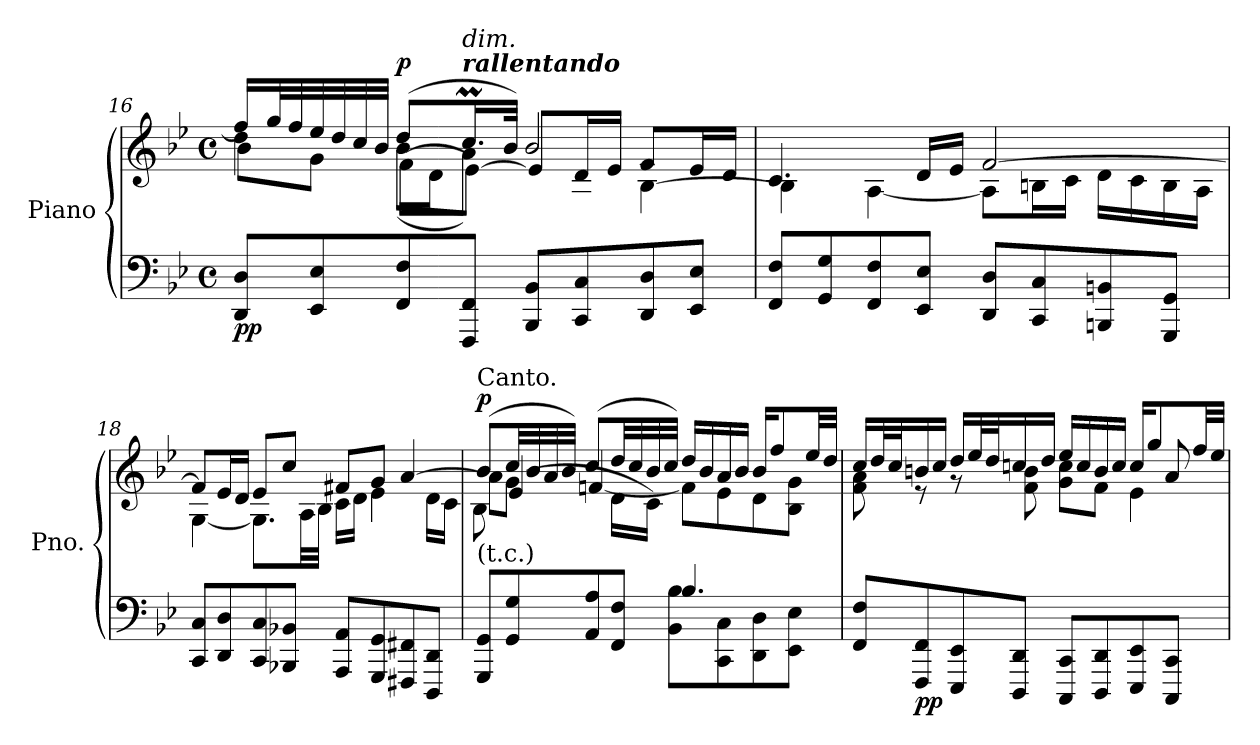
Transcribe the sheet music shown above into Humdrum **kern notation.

**kern	**kern	**dynam
*part1	*part1	*part1
*staff2	*staff1	*staff1/2
*I"Piano	*	*
*I'Pno.	*	*
!!LO:LB:g=z
*clefF4	*clefG2	*
*k[b-e-]	*k[b-e-]	*
*M4/4	*M4/4	*
*met(c)	*met(c)	*
=16	=16	=16
*	*^	*
*	*	*^	*
!	!	!	!	!LO:DY:b=2
8DD/ 8D/L	16ff/LL]	4dd\	8b-\L	pp
.	32gg/L	.	.	.
.	32ff/	.	.	.
8EE-/ 8E-/	32ee-/	.	8g\J	.
.	32dd/	.	.	.
.	32cc/	.	.	.
.	32b-/JJJ	.	.	.
!	!	!	!	!LO:DY:a
8FF/ 8F/	(>8dd/L	(>8b-\L	(<16f\LL	p
.	.	.	16d\J	.
!	!LO:TX:a:Bi:t=rallentando	!	!	!
!	!LO:TX:a:i:t=dim.	!	!	!
8FFF/ 8FF/J	16.ccM/L	8a\J)	[8e-\J)	.
.	32b-/JJk)	.	.	.
!	!	!	!LO:N:head=open	!
8BBB-/ 8BB-/L	2b-/	8e-/L]	8b-\Lyy	.
8CC/ 8C/	.	16d/L	8A\J	.
.	.	16e-/JJ	.	.
8DD/ 8D/	.	8f/L	[4B-~\	.
8EE-/ 8E-/J	.	16e-/L	.	.
.	.	16d/JJ	.	.
*	*	*v	*v	*
=17	=17	=17	=17
8FF/ 8F/L	4.c/	4B-\]	.
8GG/ 8G/	.	.	.
8FF/ 8F/	.	[4A\	.
8EE-/ 8E-/J	16d/LL	.	.
.	16e-/JJ	.	.
8DD/ 8D/L	[2f/	8A\L]	.
8CC/ 8C/	.	16Bn\L	.
.	.	16c\JJ	.
8BBBn/ 8BBn/	.	16d\LL	.
.	.	16c\	.
8GGG/ 8GG/J	.	16B\	.
.	.	16A\JJ	.
=18	=18	=18	=18
8CC/ 8C/L	8f/L]	[4G\	.
8DD/ 8D/	16e-/L	.	.
.	16d/JJ	.	.
8CC/ 8C/	8e-/L	8.G\L]	.
8BBB-X/ 8BB-X/J	8cc/J	.	.
.	.	32A\LL	.
.	.	32B-\JJJ	.
8AAA/ 8AA/L	8f#X/L	16c\LL	.
.	.	16d\JJ	.
8GGG/ 8GG/	8g/J	4e-\	.
8FFF#X/ 8FF#X/	[4a/	.	.
8DDD/ 8DD/J	.	16d\LL	.
.	.	16c\JJ	.
*	*v	*v	*
!!LO:LB:g=z
=19	=19	=19
*	*MM34	*
*^	*^	*
*	*	*	*^	*
!	!	!LO:TX:b:t=(t.c.)	!	!	!
!	!	!LO:TX:a:t=Canto.	!	!	!
!	!	!	!	!	!LO:DY:a
2ryy	8GGG/ 8GG/L	(>8b-/L	8a\L]	8B-\	p
.	8GG/ 8G/	32cc/LL	8g\J	(<4e-/	.
.	.	32b-/	.	.	.
.	.	32a/	.	.	.
.	.	32b-/JJJ)	.	.	.
.	8AA/ 8A/	(>8cc/L	[4fn/	.	.
.	8FF/ 8F/J	32dd/LL	.	16d\LL	.
.	.	32cc/	.	.	.
.	.	32b-/	.	(>16c\JJ)	.
.	.	32cc/JJJ)	.	.	.
4.B-/)	8BB-\ 8B-\L	16dd/LL	8f\L]	2ryy	.
.	.	16b-/	.	.	.
.	8CC\ 8C\	16a/	8e-\	.	.
.	.	16b-/JJ	.	.	.
.	8DD\ 8D\	16b-/KL	8d\	.	.
.	.	8ff/	.	.	.
8ryy	8EE-\ 8E-\J	.	8B-\ 8g\J	.	.
.	.	32ee-/LL	.	.	.
.	.	32dd/JJJ	.	.	.
*v	*v	*	*	*	*
=20	=20	=20	=20	=20
8FF/ 8F/L	16cc/LL	8f\ 8a\	2..ryy	.
.	32dd/L	.	.	.
.	32cc/J	.	.	.
!	!	!	!	!LO:DY:b=2
8FFF/ 8FF/	16bn/	8r	.	pp
.	16cc/JJ	.	.	.
8EEE-/ 8EE-/	16dd/LL	8r	.	.
.	32ee-/L	.	.	.
.	32dd/J	.	.	.
8DDD/ 8DD/J	16ccn/	8f\ 8b\	.	.
.	16dd/JJ	.	.	.
8CCC/ 8CC/L	16ee-/LL	8g\ 8cc\L	.	.
.	16cc/	.	.	.
8DDD/ 8DD/	16b/	8f\J	.	.
.	16cc/JJ	.	.	.
8EEE-/ 8EE-/	16cc/KL	4e-\	.	.
.	8gg/	.	.	.
8CCC/ 8CC/J	.	.	8a/	.
.	32ff/LL	.	.	.
.	32ee-/JJJ	.	.	.
*	*v	*v	*v	*
=	=	=
*-	*-	*-
